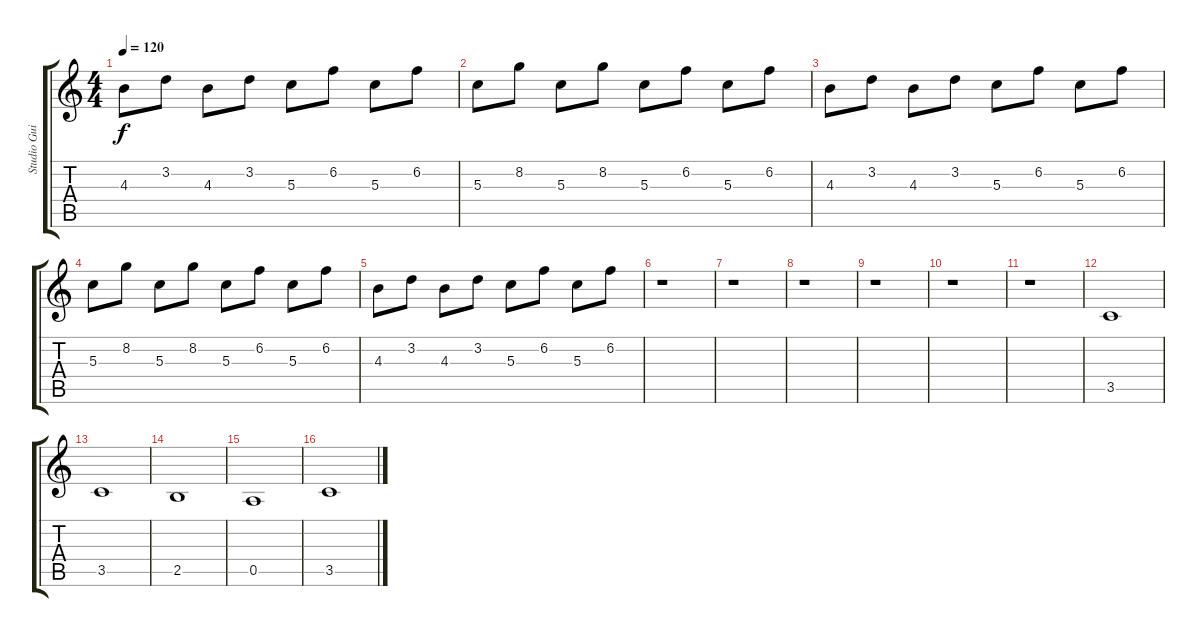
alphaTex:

\track ("Studio Guitar II (Oscar)" "Studio Gui") {instrument electricguitarclean}
\staff {score tabs}
\tuning (E4 B3 G3 D3 A2 E2) {hide}
\ts (4 4)
\tempo 120
\clef g2
\ks c
4.3.8{dy f} 3.2.8 4.3.8 3.2.8 5.3.8 6.2.8 5.3.8 6.2.8 |
5.3.8 8.2.8 5.3.8 8.2.8 5.3.8 6.2.8 5.3.8 6.2.8 |
4.3.8 3.2.8 4.3.8 3.2.8 5.3.8 6.2.8 5.3.8 6.2.8 |
5.3.8 8.2.8 5.3.8 8.2.8 5.3.8 6.2.8 5.3.8 6.2.8 |
4.3.8 3.2.8 4.3.8 3.2.8 5.3.8 6.2.8 5.3.8 6.2.8 |
r.1 |
r.1 |
r.1 |
r.1 |
r.1 |
r.1 |
3.5.1{instrument electricguitarclean} |
3.5.1 |
2.5.1 |
0.5.1 |
3.5.1{instrument electricguitarclean}
